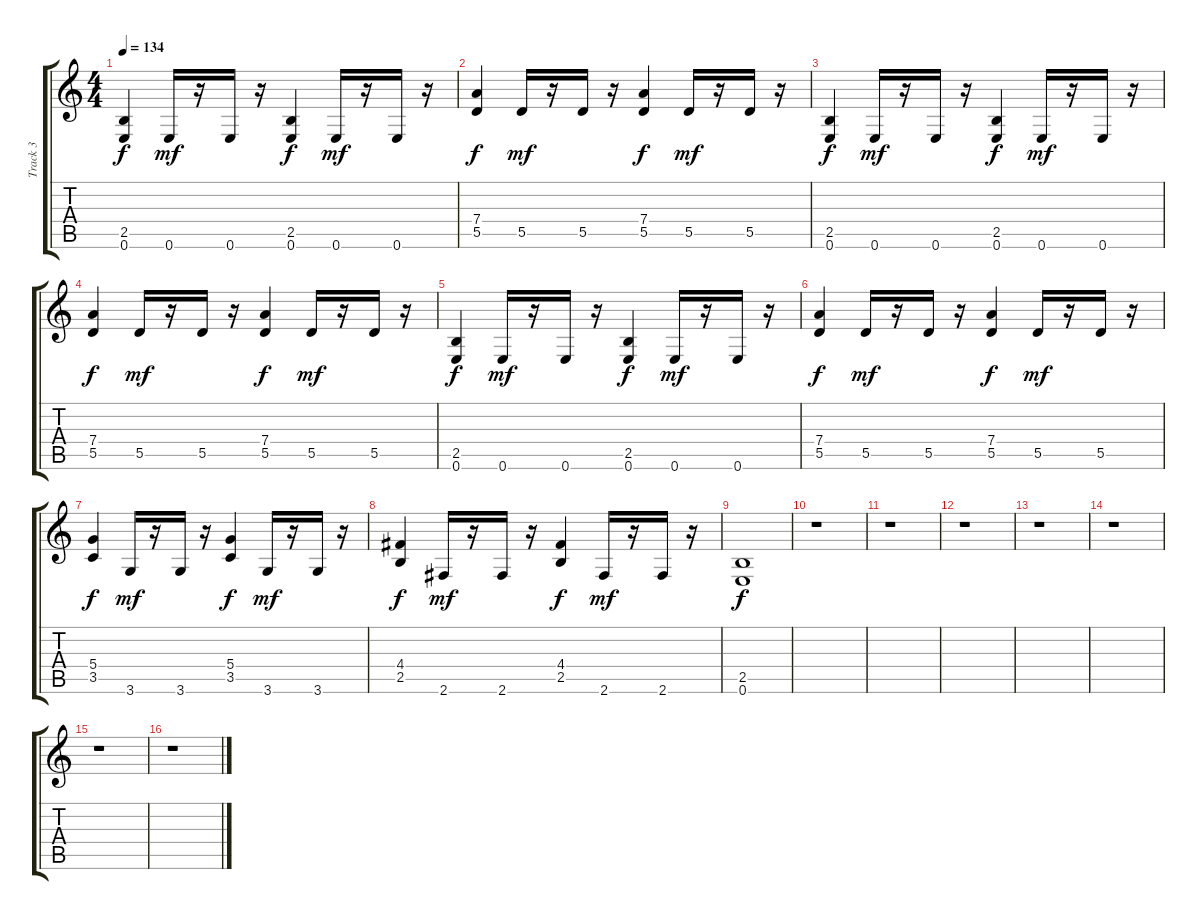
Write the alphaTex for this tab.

\track ("Track 3" "Track 3") {instrument distortionguitar}
\staff {score tabs}
\tuning (E4 B3 G3 D3 A2 E2) {hide}
\ts (4 4)
\tempo 134
\clef g2
\ks c
(2.5 0.6).4{dy f} 0.6.16{dy mf} r.16 0.6.16 r.16 (2.5 0.6).4{dy f} 0.6.16{dy mf} r.16 0.6.16 r.16 |
(7.4 5.5).4{dy f} 5.5.16{dy mf} r.16 5.5.16 r.16 (7.4 5.5).4{dy f} 5.5.16{dy mf} r.16 5.5.16 r.16 |
(2.5 0.6).4{dy f} 0.6.16{dy mf} r.16 0.6.16 r.16 (2.5 0.6).4{dy f} 0.6.16{dy mf} r.16 0.6.16 r.16 |
(7.4 5.5).4{dy f} 5.5.16{dy mf} r.16 5.5.16 r.16 (7.4 5.5).4{dy f} 5.5.16{dy mf} r.16 5.5.16 r.16 |
(2.5 0.6).4{dy f} 0.6.16{dy mf} r.16 0.6.16 r.16 (2.5 0.6).4{dy f} 0.6.16{dy mf} r.16 0.6.16 r.16 |
(7.4 5.5).4{dy f} 5.5.16{dy mf} r.16 5.5.16 r.16 (7.4 5.5).4{dy f} 5.5.16{dy mf} r.16 5.5.16 r.16 |
(5.4 3.5).4{dy f} 3.6.16{dy mf} r.16 3.6.16 r.16 (5.4 3.5).4{dy f} 3.6.16{dy mf} r.16 3.6.16 r.16 |
(4.4 2.5).4{dy f} 2.6.16{dy mf} r.16 2.6.16 r.16 (4.4 2.5).4{dy f} 2.6.16{dy mf} r.16 2.6.16 r.16 |
(2.5 0.6).1{dy f} |
r.1 |
r.1 |
r.1 |
r.1 |
r.1 |
r.1 |
r.1
